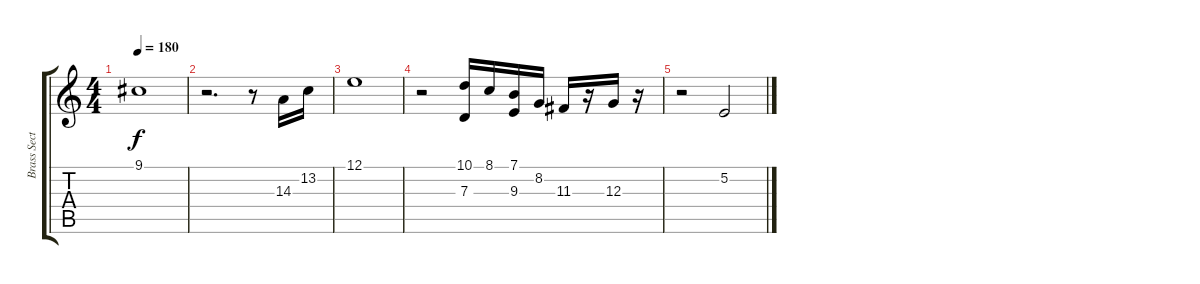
\track ("Brass Section" "Brass Sect") {instrument brasssection}
\staff {score tabs}
\tuning (E4 B3 G3 D3 A2 E2) {hide}
\ts (4 4)
\tempo 180
\clef g2
\ks c
9.1.1{dy f} |
r.2{d} r.8 14.3.16 13.2.16 |
12.1.1 |
r.2 (10.1 7.3).16 8.1.16 (7.1 9.3).16 8.2.16 11.3.16 r.16 12.3.16 r.16 |
r.2 5.2.2
